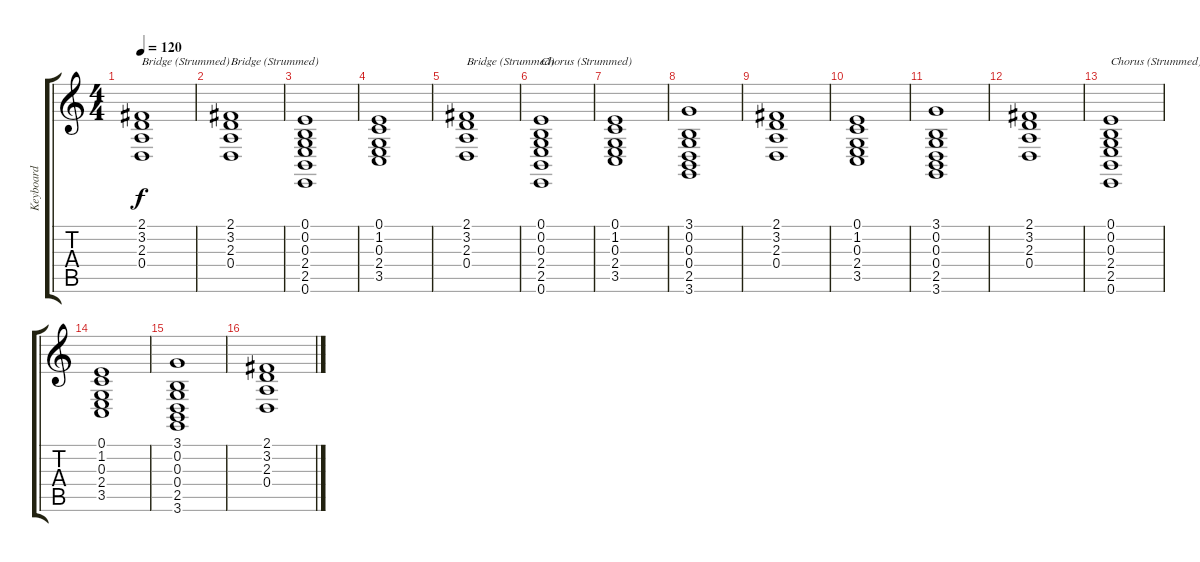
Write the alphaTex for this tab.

\track ("Keyboard" "Keyboard") {instrument stringensemble1}
\staff {score tabs}
\tuning (E4 B3 G3 D3 A2 E2) {hide}
\ts (4 4)
\tempo 120
\clef g2
\ks c
(2.1 3.2 2.3 0.4).1{txt "Bridge (Strummed)" dy f} |
(2.1 3.2 2.3 0.4).1{txt "Bridge (Strummed)"} |
(0.1 0.2 0.3 2.4 2.5 0.6).1 |
(0.1 1.2 0.3 2.4 3.5).1 |
(2.1 3.2 2.3 0.4).1{txt "Bridge (Strummed)"} |
(0.1 0.2 0.3 2.4 2.5 0.6).1{txt "Chorus (Strummed)"} |
(0.1 1.2 0.3 2.4 3.5).1 |
(3.1 0.2 0.3 0.4 2.5 3.6).1 |
(2.1 3.2 2.3 0.4).1 |
(0.1 1.2 0.3 2.4 3.5).1 |
(3.1 0.2 0.3 0.4 2.5 3.6).1 |
(2.1 3.2 2.3 0.4).1 |
(0.1 0.2 0.3 2.4 2.5 0.6).1{txt "Chorus (Strummed)"} |
(0.1 1.2 0.3 2.4 3.5).1 |
(3.1 0.2 0.3 0.4 2.5 3.6).1 |
(2.1 3.2 2.3 0.4).1
